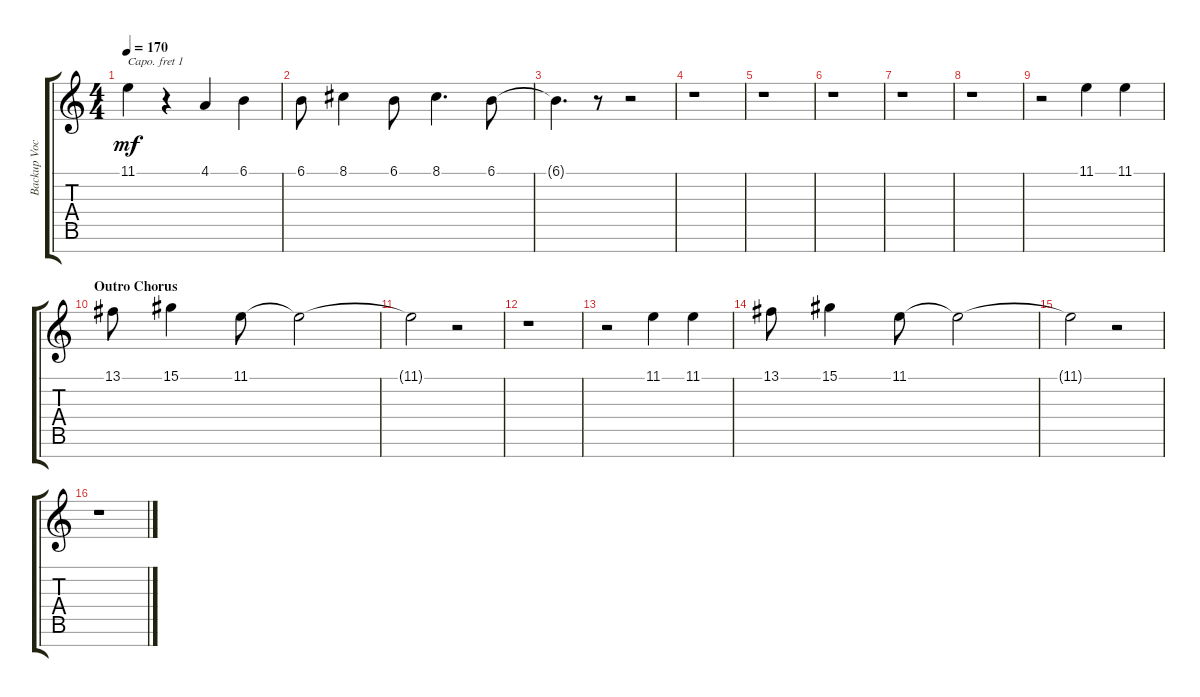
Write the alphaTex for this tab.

\track ("Backup Vocals - David Desrosiers" "Backup Voc") {instrument synthbrass1}
\staff {score tabs}
\capo 1
\tuning (E4 B3 G3 D3 A2 E2 B1) {hide}
\ts (4 4)
\tempo 170
\clef g2
\ks c
11.1{t}.4{dy mf} r.4 4.1.4 6.1.4 |
6.1.8 8.1.4 6.1.8 8.1.4{d} 6.1.8 |
6.1{t}.4{d} r.8 r.2 |
r.1 |
r.1 |
r.1 |
r.1 |
r.1 |
r.2 11.1.4 11.1.4 |
\section ("" "Outro Chorus")
13.1.8 15.1.4 11.1.8 11.1{t}.2 |
11.1{t}.2 r.2 |
r.1 |
r.2 11.1.4 11.1.4 |
13.1.8 15.1.4 11.1.8 11.1{t}.2 |
11.1{t}.2 r.2 |
r.1
